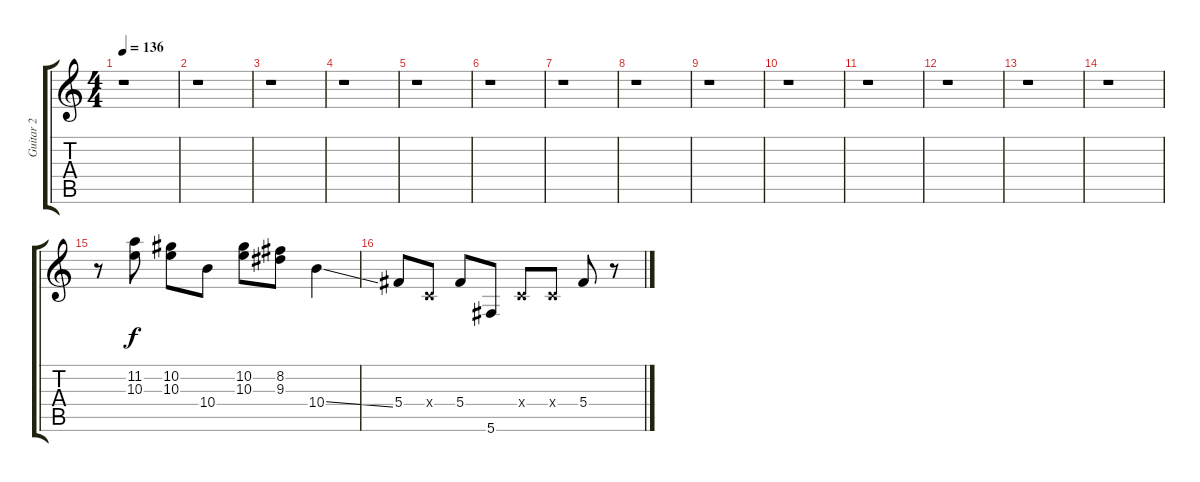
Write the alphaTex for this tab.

\track ("Guitar 2" "Guitar 2") {instrument distortionguitar}
\staff {score tabs}
\tuning (Eb4 Bb3 Gb3 Db3 Ab2 Db2) {hide}
\ts (4 4)
\tempo 136
\clef g2
\ks c
r.1{dy f} |
r.1 |
r.1 |
r.1 |
r.1 |
r.1 |
r.1 |
r.1 |
r.1 |
r.1 |
r.1 |
r.1 |
r.1 |
r.1 |
r.8 (11.2 10.3).8 (10.2 10.3).8 10.4.8 (10.2 10.3).8 (8.2 9.3).8 10.4{ss}.4 |
5.4.8 -1.4{x}.8 5.4.8 5.6.8 -1.4{x}.8 -1.4{x}.8 5.4.8 r.8
